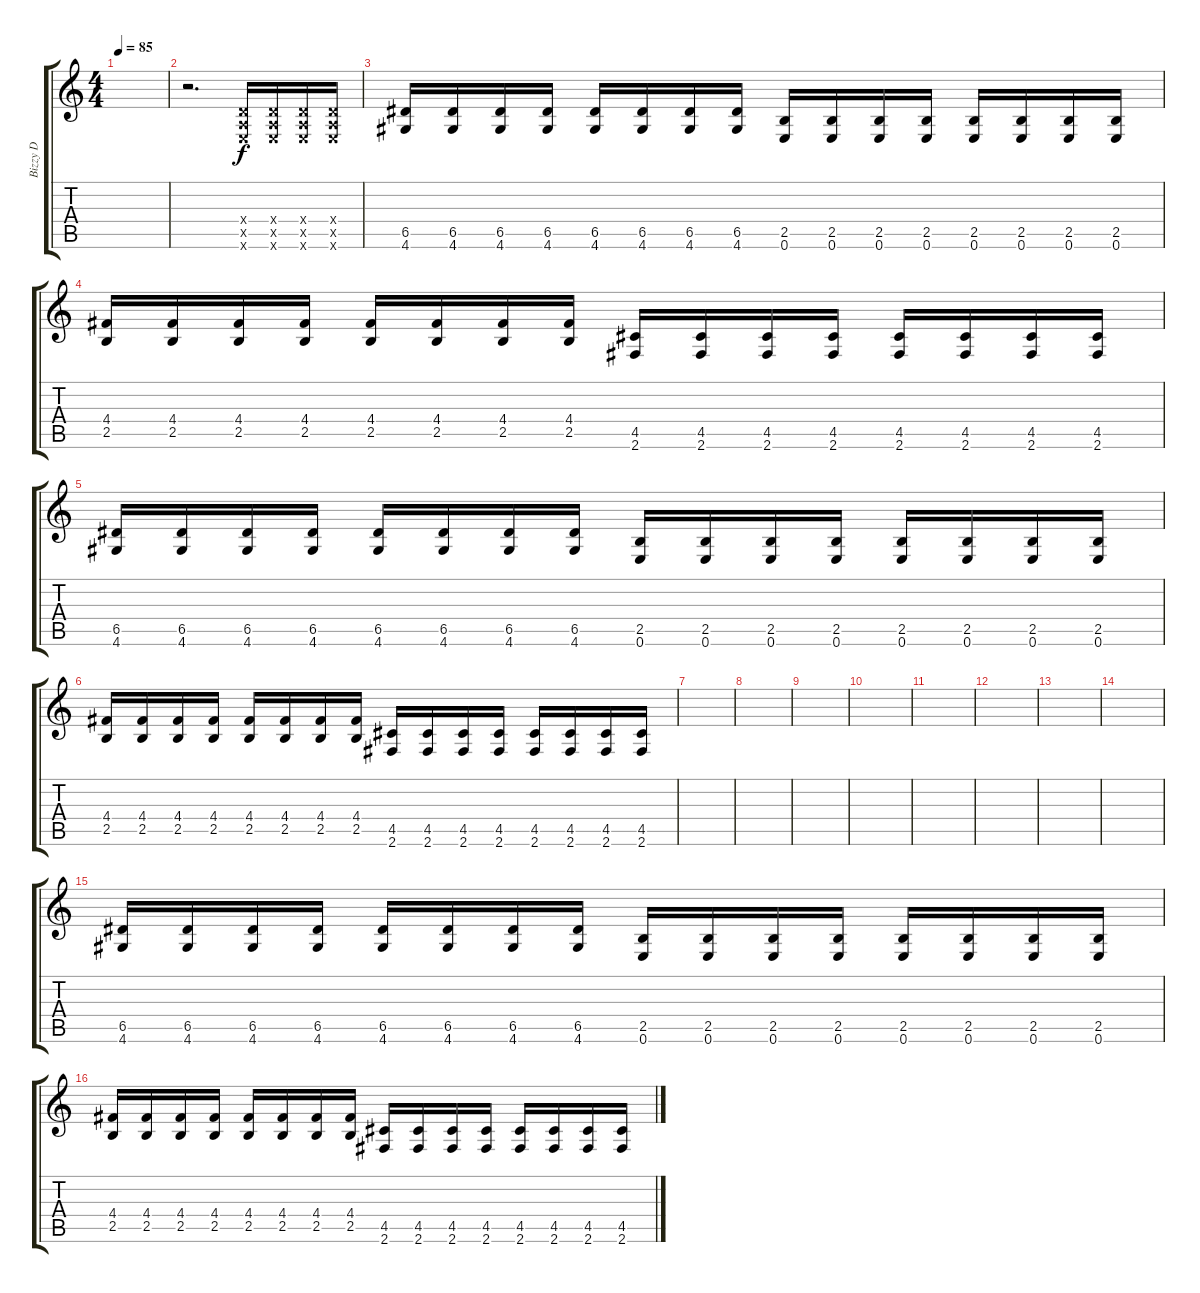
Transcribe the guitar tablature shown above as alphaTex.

\track ("Bizzy D" "Bizzy D") {instrument distortionguitar}
\staff {score tabs}
\tuning (E4 B3 G3 D3 A2 E2) {hide}
\ts (4 4)
\tempo 85
\clef g2
\ks c
|
r.2{d} (0.4{x} 0.5{x} 0.6{x}).16 (0.4{x} 0.5{x} 0.6{x}).16 (0.4{x} 0.5{x} 0.6{x}).16 (0.4{x} 0.5{x} 0.6{x}).16 |
(6.5 4.6).16 (6.5 4.6).16 (6.5 4.6).16 (6.5 4.6).16 (6.5 4.6).16 (6.5 4.6).16 (6.5 4.6).16 (6.5 4.6).16 (2.5 0.6).16 (2.5 0.6).16 (2.5 0.6).16 (2.5 0.6).16 (2.5 0.6).16 (2.5 0.6).16 (2.5 0.6).16 (2.5 0.6).16 |
(4.4 2.5).16 (4.4 2.5).16 (4.4 2.5).16 (4.4 2.5).16 (4.4 2.5).16 (4.4 2.5).16 (4.4 2.5).16 (4.4 2.5).16 (4.5 2.6).16 (4.5 2.6).16 (4.5 2.6).16 (4.5 2.6).16 (4.5 2.6).16 (4.5 2.6).16 (4.5 2.6).16 (4.5 2.6).16 |
(6.5 4.6).16 (6.5 4.6).16 (6.5 4.6).16 (6.5 4.6).16 (6.5 4.6).16 (6.5 4.6).16 (6.5 4.6).16 (6.5 4.6).16 (2.5 0.6).16 (2.5 0.6).16 (2.5 0.6).16 (2.5 0.6).16 (2.5 0.6).16 (2.5 0.6).16 (2.5 0.6).16 (2.5 0.6).16 |
(4.4 2.5).16 (4.4 2.5).16 (4.4 2.5).16 (4.4 2.5).16 (4.4 2.5).16 (4.4 2.5).16 (4.4 2.5).16 (4.4 2.5).16 (4.5 2.6).16 (4.5 2.6).16 (4.5 2.6).16 (4.5 2.6).16 (4.5 2.6).16 (4.5 2.6).16 (4.5 2.6).16 (4.5 2.6).16 |
|
|
|
|
|
|
|
|
(6.5 4.6).16 (6.5 4.6).16 (6.5 4.6).16 (6.5 4.6).16 (6.5 4.6).16 (6.5 4.6).16 (6.5 4.6).16 (6.5 4.6).16 (2.5 0.6).16 (2.5 0.6).16 (2.5 0.6).16 (2.5 0.6).16 (2.5 0.6).16 (2.5 0.6).16 (2.5 0.6).16 (2.5 0.6).16 |
(4.4 2.5).16 (4.4 2.5).16 (4.4 2.5).16 (4.4 2.5).16 (4.4 2.5).16 (4.4 2.5).16 (4.4 2.5).16 (4.4 2.5).16 (4.5 2.6).16 (4.5 2.6).16 (4.5 2.6).16 (4.5 2.6).16 (4.5 2.6).16 (4.5 2.6).16 (4.5 2.6).16 (4.5 2.6).16
